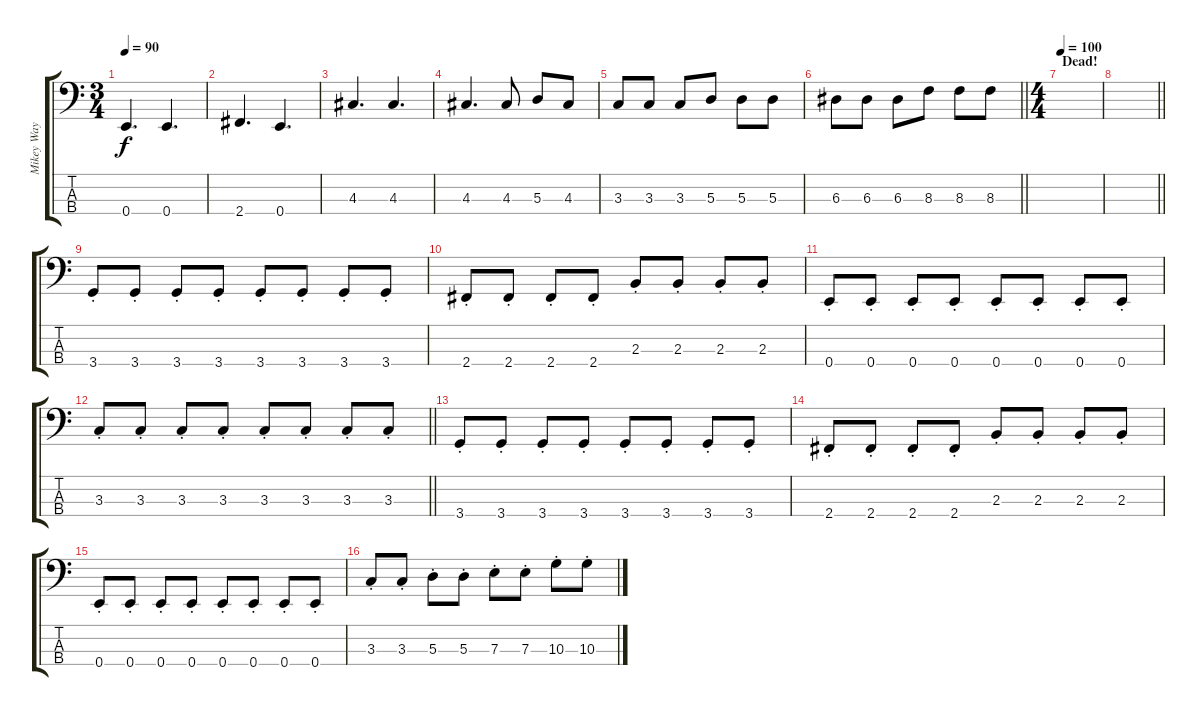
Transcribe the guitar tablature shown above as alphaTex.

\track ("Mikey Way [Bass]" "Mikey Way ") {instrument electricbasspick}
\staff {score tabs}
\tuning (G2 D2 A1 E1) {hide}
\ts (3 4)
\tempo 90
\clef f4
\ks c
0.4.4{d dy f} 0.4.4{d} |
2.4.4{d} 0.4.4{d} |
4.3.4{d} 4.3.4{d} |
4.3.4{d} 4.3.8 5.3.8 4.3.8 |
3.3.8 3.3.8 3.3.8 5.3.8 5.3.8 5.3.8 |
\barLineRight lightlight
6.3.8 6.3.8 6.3.8 8.3.8 8.3.8 8.3.8 |
\ts (4 4)
\section ("" "Dead!")
\tempo 100
|
\barLineRight lightlight
|
3.4{st}.8 3.4{st}.8 3.4{st}.8 3.4{st}.8 3.4{st}.8 3.4{st}.8 3.4{st}.8 3.4{st}.8 |
2.4{st}.8 2.4{st}.8 2.4{st}.8 2.4{st}.8 2.3{st}.8 2.3{st}.8 2.3{st}.8 2.3{st}.8 |
0.4{st}.8 0.4{st}.8 0.4{st}.8 0.4{st}.8 0.4{st}.8 0.4{st}.8 0.4{st}.8 0.4{st}.8 |
\barLineRight lightlight
3.3{st}.8 3.3{st}.8 3.3{st}.8 3.3{st}.8 3.3{st}.8 3.3{st}.8 3.3{st}.8 3.3{st}.8 |
3.4{st}.8 3.4{st}.8 3.4{st}.8 3.4{st}.8 3.4{st}.8 3.4{st}.8 3.4{st}.8 3.4{st}.8 |
2.4{st}.8 2.4{st}.8 2.4{st}.8 2.4{st}.8 2.3{st}.8 2.3{st}.8 2.3{st}.8 2.3{st}.8 |
0.4{st}.8 0.4{st}.8 0.4{st}.8 0.4{st}.8 0.4{st}.8 0.4{st}.8 0.4{st}.8 0.4{st}.8 |
3.3{st}.8 3.3{st}.8 5.3{st}.8 5.3{st}.8 7.3{st}.8 7.3{st}.8 10.3{st}.8 10.3{st}.8
